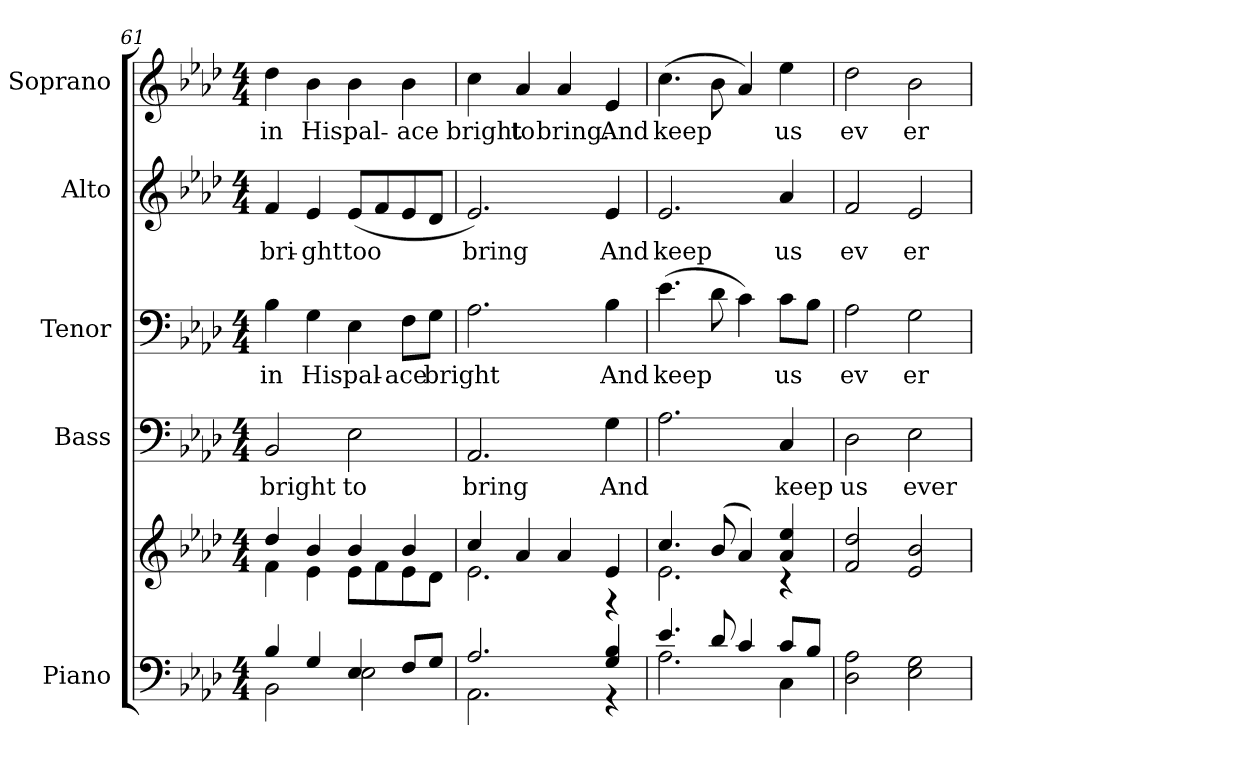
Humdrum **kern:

**kern	**kern	**kern	**text	**kern	**text	**kern	**text	**kern	**text
*part5	*part5	*part4	*part4	*part3	*part3	*part2	*part2	*part1	*part1
*staff6	*staff5	*staff4	*staff4	*staff3	*staff3	*staff2	*staff2	*staff1	*staff1
*I"Piano	*	*I"Bass	*	*I"Tenor	*	*I"Alto	*	*I"Soprano	*
*I'Pno.	*	*I'B.	*	*I'T.	*	*I'A.	*	*I'S.	*
*clefF4	*clefG2	*clefF4	*	*clefF4	*	*clefG2	*	*clefG2	*
*k[b-e-a-d-]	*k[b-e-a-d-]	*k[b-e-a-d-]	*	*k[b-e-a-d-]	*	*k[b-e-a-d-]	*	*k[b-e-a-d-]	*
*f:	*f:	*f:	*	*f:	*	*f:	*	*f:	*
*M4/4	*M4/4	*M4/4	*	*M4/4	*	*M4/4	*	*M4/4	*
=61	=61	=61	=61	=61	=61	=61	=61	=61	=61
*^	*^	*	*	*	*	*	*	*	*
!	!	!	!	!	!LO:LY:b:color=#000000	!	!	!	!	!	!
!	!	!	!	!	!	!	!LO:LY:b:color=#000000	!	!	!	!
!	!	!	!	!	!	!	!	!	!LO:LY:b:color=#000000	!	!
!	!	!	!	!	!	!	!	!	!	!	!LO:LY:b:color=#000000
4B-i/	2BB-i\	4dd-i/	4fi\	2BB-i/	bright	4B-i\	-in	4fi/	bri-	4dd-i\	-in
!	!	!	!	!	!	!	!LO:LY:b:color=#000000	!	!	!	!
!	!	!	!	!	!	!	!	!	!LO:LY:b:color=#000000	!	!
!	!	!	!	!	!	!	!	!	!	!	!LO:LY:b:color=#000000
4Gi/	.	4b-i/	4e-i\	.	.	4Gi\	His	4e-i/	-ght	4b-i\	His
!	!	!	!	!	!LO:LY:b:color=#000000	!	!	!	!	!	!
!	!	!	!	!	!	!	!LO:LY:b:color=#000000	!	!	!	!
!	!	!	!	!	!	!	!	!	!LO:LY:b:color=#000000	!	!
!	!	!	!	!	!	!	!	!	!	!	!LO:LY:b:color=#000000
4E-i/	2E-i\	4b-i/	8e-i\L	2E-i\	to	4E-i\	pal-	(8e-i/L	too	4b-i\	pal-
.	.	.	8fi\	.	.	.	.	8fi/	.	.	.
!	!	!	!	!	!	!	!LO:LY:b:color=#000000	!	!	!	!
!	!	!	!	!	!	!	!	!	!	!	!LO:LY:b:color=#000000
8Fi/L	.	4b-i/	8e-i\	.	.	8Fi\L	-ace	8e-i/	.	4b-i\	-ace
!	!	!	!	!	!	!	!LO:LY:b:color=#000000	!	!	!	!
8Gi/J	.	.	8d-i\J	.	.	8Gi\J	bright	8d-i/J	.	.	.
=62	=62	=62	=62	=62	=62	=62	=62	=62	=62	=62	=62
!	!	!	!	!	!LO:LY:b:color=#000000	!	!	!	!	!	!
!	!	!	!	!	!	!	!	!	!LO:LY:b:color=#000000	!	!
!	!	!	!	!	!	!	!	!	!	!	!LO:LY:b:color=#000000
2.A-i/	2.AA-i\	4cci/	2.e-i\	2.AA-i/	bring	2.A-i\	.	2.e-i/)	bring	4cci\	bright
!	!	!	!	!	!	!	!	!	!	!	!LO:LY:b:color=#000000
.	.	4a-i/	.	.	.	.	.	.	.	4a-i/	to
!	!	!	!	!	!	!	!	!	!	!	!LO:LY:b:color=#000000
.	.	4a-i/	.	.	.	.	.	.	.	4a-i/	bring.
!	!	!	!	!	!LO:LY:b:color=#000000	!	!	!	!	!	!
!	!	!	!	!	!	!	!LO:LY:b:color=#000000	!	!	!	!
!	!	!	!	!	!	!	!	!	!LO:LY:b:color=#000000	!	!
!	!	!	!	!	!	!	!	!	!	!	!LO:LY:b:color=#000000
4Gi/ 4B-i	4r	4e-i/	4r	4Gi\	And	4B-i\	And	4e-i/	And	4e-i/	And
=63	=63	=63	=63	=63	=63	=63	=63	=63	=63	=63	=63
!	!	!	!	!	!	!	!LO:LY:b:color=#000000	!	!	!	!
!	!	!	!	!	!	!	!	!	!LO:LY:b:color=#000000	!	!
!	!	!	!	!	!	!	!	!	!	!	!LO:LY:b:color=#000000
4.e-i/	2.A-i\	4.cci/	2.e-i\	2.A-i\	.	(4.e-i\	keep	2.e-i/	keep	(4.cci\	keep
8d-i/	.	(8b-i/	.	.	.	8d-i\	.	.	.	8b-i\	.
4ci/	.	4a-i/)	.	.	.	4ci\)	.	.	.	4a-i/)	.
!	!	!	!	!	!LO:LY:b:color=#000000	!	!	!	!	!	!
!	!	!	!	!	!	!	!LO:LY:b:color=#000000	!	!	!	!
!	!	!	!	!	!	!	!	!	!LO:LY:b:color=#000000	!	!
!	!	!	!	!	!	!	!	!	!	!	!LO:LY:b:color=#000000
8ci/L	4Ci\	4a-i/ 4ee-i	4r	4Ci/	keep	8ci\L	us	4a-i/	us	4ee-i\	us
8B-i/J	.	.	.	.	.	8B-i\J	.	.	.	.	.
*v	*v	*	*	*	*	*	*	*	*	*	*
*	*v	*v	*	*	*	*	*	*	*	*
=64	=64	=64	=64	=64	=64	=64	=64	=64	=64
!	!	!	!LO:LY:b:color=#000000	!	!	!	!	!	!
!	!	!	!	!	!LO:LY:b:color=#000000	!	!	!	!
!	!	!	!	!	!	!	!LO:LY:b:color=#000000	!	!
!	!	!	!	!	!	!	!	!	!LO:LY:b:color=#000000
2D-i\ 2A-i	2fi/ 2dd-i	2D-i\	us	2A-i\	ev	2fi/	ev	2dd-i\	ev
!	!	!	!LO:LY:b:color=#000000	!	!	!	!	!	!
!	!	!	!	!	!LO:LY:b:color=#000000	!	!	!	!
!	!	!	!	!	!	!	!LO:LY:b:color=#000000	!	!
!	!	!	!	!	!	!	!	!	!LO:LY:b:color=#000000
2E-i\ 2Gi	2e-i/ 2b-i	2E-i\	ever-	2Gi\	er	2e-i/	er	2b-i\	er
=	=	=	=	=	=	=	=	=	=
*-	*-	*-	*-	*-	*-	*-	*-	*-	*-
